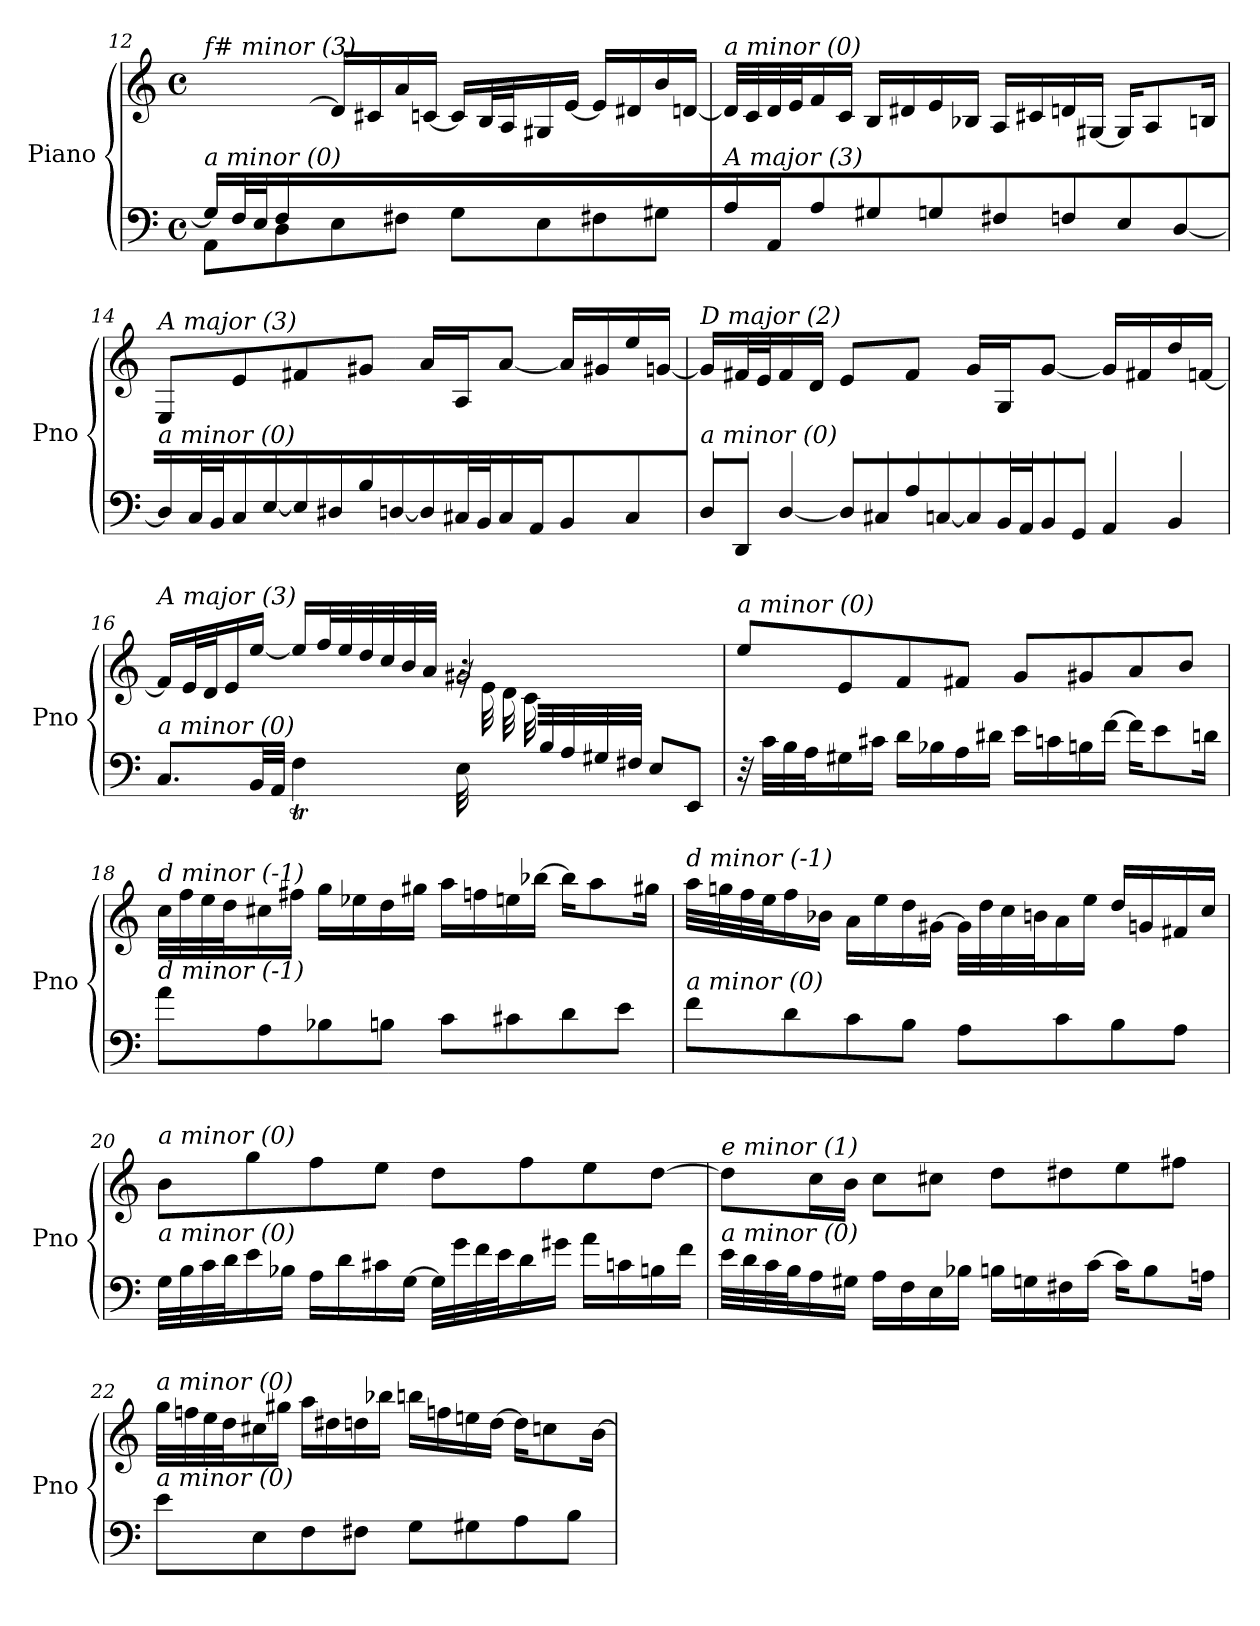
**kern	**kern
*part1	*part1
*staff2	*staff1
*I"Piano	*
*I'Pno	*
*clefF4	*clefG2
*k[]	*k[]
*M4/4	*M4/4
*met(c)	*met(c)
=12	=12
*^	*
!	!	!LO:TX:i:t=f# minor (3)
!LO:TX:i:t=a minor (0)	!	!
16G/LL]	8AA\L	8.ryy
32F/L	.	.
32E/J	.	.
16F/	8D\	.
2ryy	.	[16d\JJ
.	8E\	16d/LL]
.	.	16c#X/
.	8F#X\J	16a/
.	.	[16cn/JJ
.	8G\L	16c/LL]
.	.	32B/L
.	.	32A/J
.	8E\	16G#X/
4ryy	.	[16e/JJ
.	8F#X\	16e/LL]
.	.	16d#X/
.	8G#X\J	16b/
16ryy	.	[16dn/JJ
*v	*v	*
!!LO:LB:g=z
=13	=13
!	!LO:TX:i:t=a minor (0)
!LO:TX:i:t=A major (3)	!
16A\LL	32d/LLL]
.	32c/
16AA\J	32d/
.	32e/J
8A\J	16f/
.	16c/JJ
8G#X\L	16B/LL
.	16d#X/
8Gn\J	16e/
.	16B-X/JJ
8F#X\L	16A/LL
.	16c#X/
8Fn\	16dn/
.	[16G#X/JJ
8E\	16G#/KL]
.	8A/
[8D\J	.
.	16Bn/Jk
=14	=14
!	!LO:TX:i:t=A major (3)
!LO:TX:i:t=a minor (0)	!
16D\LL]	8E/L
32C\L	.
32BB\J	.
16C\	8e/
[16E\JJ	.
16E\LL]	8f#X/
16D#X\	.
16B\	8g#X/J
[16Dn\JJ	.
16D/LL]	16a/LL
32C#X/L	16A/J
32BB/J	.
16C#/	[8a/J
16AA/JJ	.
8BB/L	16a/LL]
.	16g#X/
8C#/J	16ee/
.	[16gn/JJ
!!LO:LB:g=z
=15	=15
!	!LO:TX:i:t=D major (2)
!LO:TX:i:t=a minor (0)	!
16D/LL	16g/LL]
16DD/J	32f#X/L
.	32e/J
[8D/J	16f#/
.	16d/JJ
16D/LL]	8e/L
16C#X/	.
16A/	8f#/J
[16Cn/JJ	.
16C/LL]	16g/LL
32BB/L	16G/J
32AA/J	.
16BB/	[8g/J
16GG/JJ	.
8AA/L	16g/LL]
.	16f#X/
8BB/J	16dd/
.	[16fn/JJ
=16	=16
*^	*^
!	!	!LO:TX:i:t=A major (3)	!
!LO:TX:i:t=a minor (0)	!	!	!
2ryy	8.C/L	16f/LL]	2ryy
.	.	32e/L	.
.	.	32d/J	.
.	.	16e/	.
.	32BB/LL	[16ee/JJ	.
.	32AA/JJJ	.	.
.	4FT\	16ee/LL]	.
.	.	32ff/L	.
.	.	32ee/	.
.	.	32dd/	.
.	.	32cc/	.
.	.	32b/	.
.	.	32a/JJJ	.
8ryy	32E\	2g#X/	32rg
.	32ryy	.	32e\LLL
.	16ryy	.	32d\
.	.	.	32c\
32B/	8ryy	.	8ryy
32A/	.	.	.
32G#X/	.	.	.
32F#X/JJJ	.	.	.
4ryy	8E/L	.	4ryy
.	8EE/J	.	.
*	*	*v	*v
!!LO:LB:g=z
=17	=17	=17
!	!	!LO:TX:i:t=a minor (0)
!LO:TX:i:t=a minor (0)	!	!
*v	*v	*
32r	8ee\L
32c\LLL	.
32B\	.
32A\J	.
16G#X\	8e/
16c#X\JJ	.
16d\LL	8f/
16B-X\	.
16A\	8f#X/J
16d#X\JJ	.
16e\LL	8g/L
16cn\	.
16Bn\	8g#X/
[16f\JJ	.
16f\KL]	8a/
8e\	.
.	8b/J
16dn\Jk	.
=18	=18
!	!LO:TX:i:t=d minor (-1)
!LO:TX:i:t=d minor (-1)	!
8a\L	32cc\LLL
.	32ff\
.	32ee\
.	32dd\J
8A\	16cc#X\
.	16ff#X\JJ
8B-X\	16gg\LL
.	16ee-X\
8Bn\J	16dd\
.	16gg#X\JJ
8c\L	16aa\LL
.	16ffn\
8c#X\	16een\
.	[16bb-X\JJ
8d\	16bb-\KL]
.	8aa\
8e\J	.
.	16gg#X\Jk
!!LO:LB:g=z
=19	=19
!	!LO:TX:i:t=d minor (-1)
!LO:TX:i:t=a minor (0)	!
8f\L	32aa\LLL
.	32ggn\
.	32ff\
.	32ee\J
8d\	16ff\
.	16b-X\JJ
8c\	16a\LL
.	16ee\
8B\J	16dd\
.	[16g#X\JJ
8A\L	32g#\LLL]
.	32dd\
.	32cc\
.	32bn\J
8c\	16a\
.	16ee\JJ
8B\	16dd/LL
.	16gn/
8A\J	16f#X/
.	16cc/JJ
=20	=20
!	!LO:TX:i:t=a minor (0)
!LO:TX:i:t=a minor (0)	!
32G\LLL	8b\L
32B\	.
32c\	.
32d\J	.
16e\	8gg\
16B-X\JJ	.
16A\LL	8ff\
16d\	.
16c#X\	8ee\J
[16G\JJ	.
32G\LLL]	8dd\L
32g\	.
32f\	.
32e\J	.
16d\	8ff\
16g#X\JJ	.
16a\LL	8ee\
16cn\	.
16Bn\	[8dd\J
16f\JJ	.
!!LO:LB:g=z
=21	=21
!	!LO:TX:i:t=e minor (1)
!LO:TX:i:t=a minor (0)	!
32e\LLL	8dd\L]
32d\	.
32c\	.
32B\J	.
16A\	16cc\L
16G#X\JJ	16b\JJ
16A\LL	8cc\L
16F\	.
16E\	8cc#X\J
16B-Xi\JJ	.
16B\LL	8dd\L
16Gn\	.
16F#X\	8dd#X\
[16c\JJ	.
16c\KL]	8ee\
8B\	.
.	8ff#X\J
16An\Jk	.
=22	=22
!	!LO:TX:i:t=a minor (0)
!LO:TX:i:t=a minor (0)	!
8e\L	32gg\LLL
.	32ffn\
.	32ee\
.	32dd\J
8E\	16cc#X\
.	16gg#X\JJ
8F\	16aa\LL
.	16dd#Xi\
8F#X\J	16dd\
.	16bb-Xi\JJ
8G\L	16bb\LL
.	16ffn\
8G#X\	16een\
.	[16dd\JJ
8A\	16dd\KL]
.	8ccn\
8B\J	.
.	[16b\Jk
=	=
*-	*-
